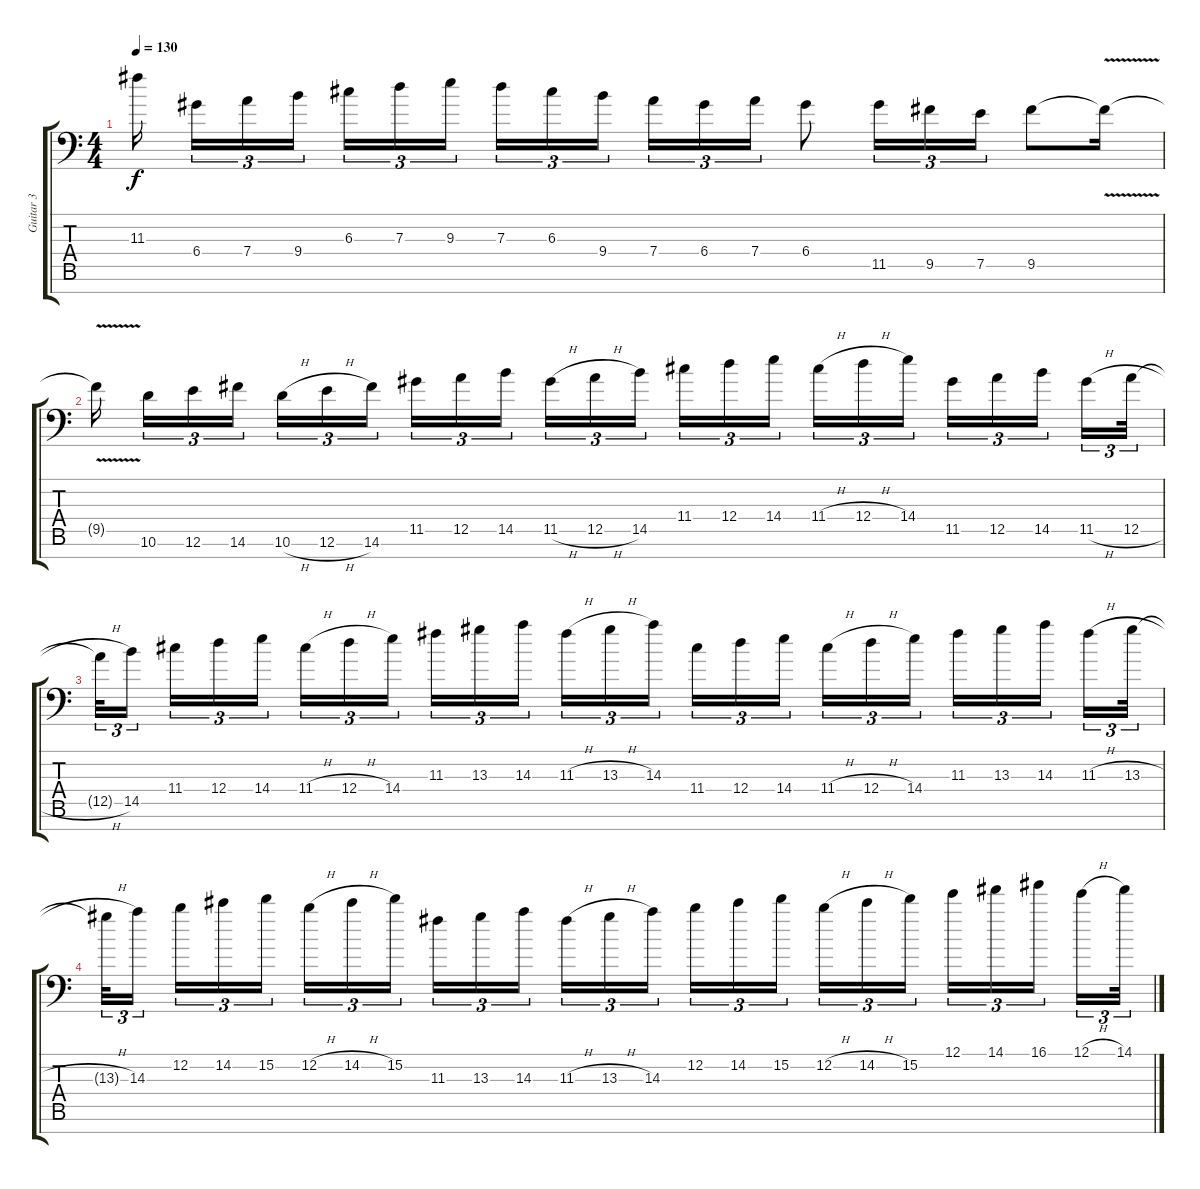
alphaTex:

\track ("Guitar 3" "Guitar 3") {instrument distortionguitar}
\staff {score tabs}
\tuning (E4 B3 G3 D3 A2 E2 A1) {hide}
\ts (4 4)
\tempo 130
\clef f4
\ks c
11.3{t}.16{dy f beam splitsecondary} 6.4.16{tu (3 2)} 7.4.16{tu (3 2)} 9.4.16{tu (3 2) beam splitsecondary} 6.3.16{tu (3 2)} 7.3.16{tu (3 2)} 9.3.16{tu (3 2) beam splitsecondary} 7.3.16{tu (3 2)} 6.3.16{tu (3 2)} 9.4.16{tu (3 2) beam splitsecondary} 7.4.16{tu (3 2)} 6.4.16{tu (3 2)} 7.4.16{tu (3 2)} 6.4.8 11.5.16{tu (3 2)} 9.5.16{tu (3 2)} 7.5.16{tu (3 2)} 9.5.8 9.5{v t}.16 |
9.5{t}.16{beam splitsecondary} 10.6.16{tu (3 2)} 12.6.16{tu (3 2)} 14.6.16{tu (3 2) beam splitsecondary} 10.6{h}.16{tu (3 2)} 12.6{h}.16{tu (3 2)} 14.6.16{tu (3 2) beam splitsecondary} 11.5.16{tu (3 2)} 12.5.16{tu (3 2)} 14.5.16{tu (3 2) beam splitsecondary} 11.5{h}.16{tu (3 2)} 12.5{h}.16{tu (3 2)} 14.5.16{tu (3 2) beam splitsecondary} 11.4.16{tu (3 2)} 12.4.16{tu (3 2)} 14.4.16{tu (3 2) beam splitsecondary} 11.4{h}.16{tu (3 2)} 12.4{h}.16{tu (3 2)} 14.4.16{tu (3 2) beam splitsecondary} 11.5.16{tu (3 2)} 12.5.16{tu (3 2)} 14.5.16{tu (3 2) beam splitsecondary} 11.5{h}.16{tu (3 2)} 12.5{h}.32{tu (3 2)} |
12.5{h t}.32{tu (3 2)} 14.5.16{tu (3 2) beam splitsecondary} 11.4.16{tu (3 2)} 12.4.16{tu (3 2)} 14.4.16{tu (3 2) beam splitsecondary} 11.4{h}.16{tu (3 2)} 12.4{h}.16{tu (3 2)} 14.4.16{tu (3 2) beam splitsecondary} 11.3.16{tu (3 2)} 13.3.16{tu (3 2)} 14.3.16{tu (3 2) beam splitsecondary} 11.3{h}.16{tu (3 2)} 13.3{h}.16{tu (3 2)} 14.3.16{tu (3 2) beam splitsecondary} 11.4.16{tu (3 2)} 12.4.16{tu (3 2)} 14.4.16{tu (3 2) beam splitsecondary} 11.4{h}.16{tu (3 2)} 12.4{h}.16{tu (3 2)} 14.4.16{tu (3 2) beam splitsecondary} 11.3.16{tu (3 2)} 13.3.16{tu (3 2)} 14.3.16{tu (3 2) beam splitsecondary} 11.3{h}.16{tu (3 2)} 13.3{h}.32{tu (3 2)} |
13.3{h t}.32{tu (3 2)} 14.3.16{tu (3 2) beam splitsecondary} 12.2.16{tu (3 2)} 14.2.16{tu (3 2)} 15.2.16{tu (3 2) beam splitsecondary} 12.2{h}.16{tu (3 2)} 14.2{h}.16{tu (3 2)} 15.2.16{tu (3 2) beam splitsecondary} 11.3.16{tu (3 2)} 13.3.16{tu (3 2)} 14.3.16{tu (3 2) beam splitsecondary} 11.3{h}.16{tu (3 2)} 13.3{h}.16{tu (3 2)} 14.3.16{tu (3 2) beam splitsecondary} 12.2.16{tu (3 2)} 14.2.16{tu (3 2)} 15.2.16{tu (3 2) beam splitsecondary} 12.2{h}.16{tu (3 2)} 14.2{h}.16{tu (3 2)} 15.2.16{tu (3 2) beam splitsecondary} 12.1.16{tu (3 2)} 14.1.16{tu (3 2)} 16.1.16{tu (3 2) beam splitsecondary} 12.1{h}.16{tu (3 2)} 14.1{h}.32{tu (3 2)}
